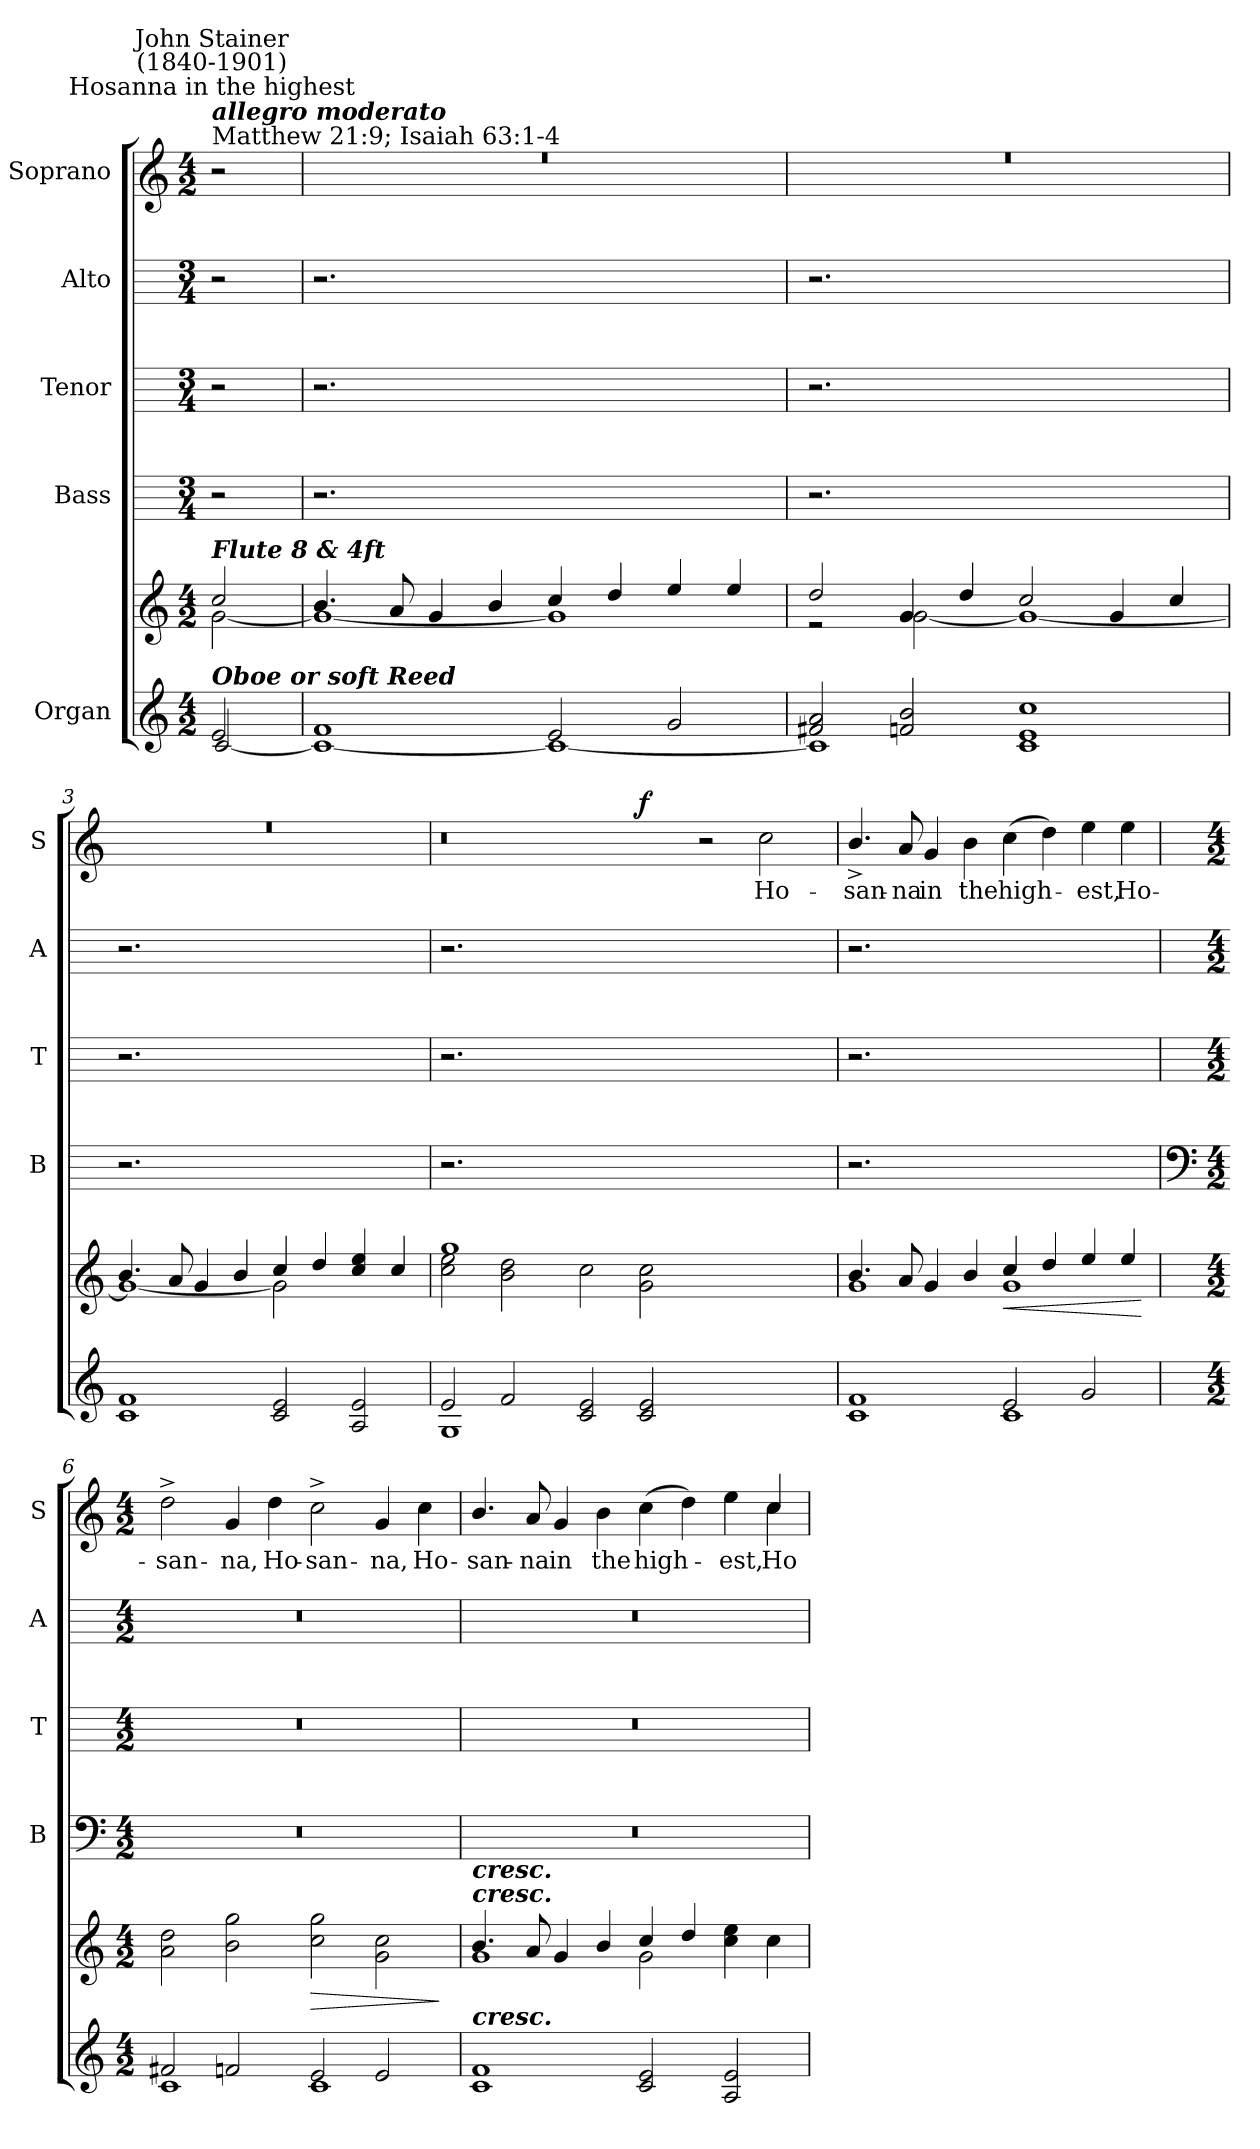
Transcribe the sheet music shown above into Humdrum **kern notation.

**kern	**kern	**dynam	**kern	**kern	**kern	**kern	**text	**dynam
*part5	*part5	*part5	*part4	*part3	*part2	*part1	*part1	*part1
*staff6	*staff5	*staff5/6	*staff4	*staff3	*staff2	*staff1	*staff1	*staff1
*I"Organ	*	*	*I"Bass	*I"Tenor	*I"Alto	*I"Soprano	*	*
*	*	*	*I'B	*I'T	*I'A	*I'S	*	*
*clefG2	*clefG2	*	*	*	*	*clefG2	*	*
*k[]	*k[]	*	*	*	*	*k[]	*	*
*C:	*C:	*	*	*	*	*C:	*	*
*M4/2	*M4/2	*	*M3/4	*M3/4	*M3/4	*M4/2	*	*
=	=	=	=	=	=	=	=	=
*^	*^	*	*	*	*	*^	*	*
!	!	!	!	!	!	!	!	!LO:TX:a:t=Matthew 21&colon;9; Isaiah 63&colon;1-4	!	!	!
!	!	!	!	!	!	!	!	!LO:TX:a:Bi:t=allegro moderato	!	!	!
!	!	!	!	!	!	!	!	!LO:TX:a:cj:t=Hosanna in  the highest	!	!	!
!	!	!	!	!	!	!	!	!LO:TX:a:cj:t=John Stainer\n(1840-1901)	!	!	!
!	!	!LO:TX:a:Bi:t=Flute 8 & 4ft	!	!	!	!	!	!	!	!	!
!LO:TX:a:Bi:t=Oboe or soft Reed	!	!	!	!	!	!	!	!	!	!	!
2e/	[2c/	2cc/	[2g\	.	2r	2r	2r	2r	2ryy	.	.
=1	=1	=1	=1	=1	=1	=1	=1	=1	=1	=1	=1
1f/	1c\_	4.b/	1g\_	.	2.r	2.r	2.r	0r	0ryy	.	.
.	.	8a/	.	.	.	.	.	.	.	.	.
.	.	4g/	.	.	.	.	.	.	.	.	.
.	.	4b/	.	.	1ryy	1ryy	1ryy	.	.	.	.
2e/	1c\_	4cc/	1g\]	.	.	.	.	.	.	.	.
.	.	4dd/	.	.	.	.	.	.	.	.	.
2g/	.	4ee/	.	.	.	.	.	.	.	.	.
.	.	4ee/	.	.	4ryy	4ryy	4ryy	.	.	.	.
=2	=2	=2	=2	=2	=2	=2	=2	=2	=2	=2	=2
2f#X/ 2a/	1c\]	2dd/	2r	.	2.r	2.r	2.r	0r	0ryy	.	.
2fn/ 2b/	.	4g/	[2g\	.	.	.	.	.	.	.	.
.	.	4dd/	.	.	1ryy	1ryy	1ryy	.	.	.	.
1cc/	1c\ 1e\	2cc/	1g\_	.	.	.	.	.	.	.	.
.	.	4g/	.	.	.	.	.	.	.	.	.
.	.	4cc/	.	.	4ryy	4ryy	4ryy	.	.	.	.
=3	=3	=3	=3	=3	=3	=3	=3	=3	=3	=3	=3
0ryy	1c\ 1f\	4.b/	1g\_	.	2.r	2.r	2.r	0r	0ryy	.	.
.	.	8a/	.	.	.	.	.	.	.	.	.
.	.	4g/	.	.	.	.	.	.	.	.	.
.	.	4b/	.	.	1ryy	1ryy	1ryy	.	.	.	.
.	2c/ 2e/	4cc/	2g\]	.	.	.	.	.	.	.	.
.	.	4dd/	.	.	.	.	.	.	.	.	.
.	2A/ 2e/	4cc/ 4ee/	2ryy	.	.	.	.	.	.	.	.
.	.	4cc/	.	.	4ryy	4ryy	4ryy	.	.	.	.
=4	=4	=4	=4	=4	=4	=4	=4	=4	=4	=4	=4
*	*	*	*	*	*	*	*	*	*^	*	*
2e/	1G\	1gg/	2cc\ 2ee\	.	2.r	2.r	2.r	0r	0ryy	1.ryy	.	.
2f/	.	.	2b\ 2dd\	.	.	.	.	.	.	.	.	.
.	.	.	.	.	0ryy	0ryy	0ryy	.	.	.	.	.
2c/ 2e/	1ryy	1ryy	2cc\	.	.	.	.	.	.	.	.	.
!	!	!	!	!	!	!	!	!	!	!	!	!LO:DY:b
2c/ 2e/	.	.	2g\ 2cc\	.	.	.	.	.	.	1.ryy	.	f
1ryy	1ryy	1ryy	1ryy	.	.	.	.	2r	1ryy	.	.	.
!	!	!	!	!	!	!	!	!	!	!	!LO:LY:b	!
.	.	.	.	.	.	.	.	2cc	.	.	Ho-	.
.	.	.	.	.	4ryy	4ryy	4ryy	.	.	.	.	.
=5	=5	=5	=5	=5	=5	=5	=5	=5	=5	=5	=5	=5
!	!	!	!	!	!	!	!	!	!	!	!LO:LY:b	!
*	*	*	*	*	*	*	*	*	*v	*v	*	*
1c/ 1f/	1ryy	4.b/	1g\	.	2.r	2.r	2.r	4.b^/	0ryy	-san-	.
!	!	!	!	!	!	!	!	!	!	!LO:LY:b	!
.	.	8a/	.	.	.	.	.	8a	.	-na	.
!	!	!	!	!	!	!	!	!	!	!LO:LY:b	!
.	.	4g/	.	.	.	.	.	4g	.	in	.
!	!	!	!	!	!	!	!	!	!	!LO:LY:b	!
.	.	4b/	.	.	1ryy	1ryy	1ryy	4b	.	the	.
!	!	!	!	!LO:HP:b	!	!	!	!	!	!LO:LY:b	!
2e/	1c\	4cc/	1g\	<	.	.	.	(>4cc	.	high-	.
.	.	4dd/	.	.	.	.	.	4dd)	.	.	.
!	!	!	!	!	!	!	!	!	!	!LO:LY:b	!
2g/	.	4ee/	.	.	.	.	.	4ee	.	est,	.
!	!	!	!	!	!	!	!	!	!	!LO:LY:b	!
.	.	4ee/	.	.	4ryy	4ryy	4ryy	4ee	.	Ho-	.
*v	*v	*	*	*	*	*	*	*v	*v	*	*
*	*v	*v	*	*	*	*	*	*	*
.	.	[	.	.	.	.	.	.
!!LO:LB:g=z
=6	=6	=6	=6	=6	=6	=6	=6	=6
*	*	*	*clefF4	*	*	*	*	*
*	*	*	*k[]	*	*	*	*	*
*	*	*	*C:	*	*	*	*	*
*M4/2	*M4/2	*	*M4/2	*M4/2	*M4/2	*M4/2	*	*
*^	*^	*	*	*	*	*	*	*
!	!	!	!	!	!	!	!	!	!LO:LY:b	!
*	*	*	*	*	*	*	*	*^	*	*
2f#X	1c\	0ryy	2a\ 2dd\	.	0r	0r	0r	2dd^	0ryy	-san-	.
!	!	!	!	!	!	!	!	!	!	!LO:LY:b	!
2fn	.	.	2b\ 2gg\	.	.	.	.	4g	.	-na,	.
!	!	!	!	!	!	!	!	!	!	!LO:LY:b	!
.	.	.	.	.	.	.	.	4dd	.	Ho-	.
!	!	!	!	!LO:HP:b	!	!	!	!	!	!LO:LY:b	!
2e	1c\	.	2cc\ 2gg\	>	.	.	.	2cc^	.	-san-	.
!	!	!	!	!	!	!	!	!	!	!LO:LY:b	!
2e	.	.	2g\ 2cc\	.	.	.	.	4g	.	-na,	.
!	!	!	!	!	!	!	!	!	!	!LO:LY:b	!
.	.	.	.	.	.	.	.	4cc	.	Ho-	.
*v	*v	*	*	*	*	*	*	*v	*v	*	*
*	*v	*v	*	*	*	*	*	*	*
.	.	]	.	.	.	.	.	.
=7	=7	=7	=7	=7	=7	=7	=7	=7
*^	*^	*	*	*	*	*	*	*
!	!	!	!	!	!	!	!	!LO:TX:a:Bi:t=cresc.	!	!
!	!	!LO:TX:a:Bi:t=cresc.	!	!	!	!	!	!	!	!
!	!	!LO:TX:a:Bi:t=cresc.	!	!	!	!	!	!	!	!
!LO:TX:a:Bi:t=cresc.	!	!	!	!	!	!	!	!	!	!
!	!	!	!	!	!	!	!	!	!LO:LY:b	!
*	*	*	*	*	*	*	*	*^	*	*
1c 1f	0ryy	4.b/	1g\	.	0r	0r	0r	4.b/	1..ryy	-san-	.
!	!	!	!	!	!	!	!	!	!	!LO:LY:b	!
.	.	8a/	.	.	.	.	.	8a	.	-na	.
!	!	!	!	!	!	!	!	!	!	!LO:LY:b	!
.	.	4g/	.	.	.	.	.	4g	.	in	.
!	!	!	!	!	!	!	!	!	!	!LO:LY:b	!
.	.	4b/	.	.	.	.	.	4b	.	the	.
!	!	!	!	!	!	!	!	!	!	!LO:LY:b	!
2c 2e	.	4cc/	2g\	.	.	.	.	(>4cc	.	high-	.
.	.	4dd/	.	.	.	.	.	4dd)	.	.	.
!	!	!	!	!	!	!	!	!	!	!LO:LY:b	!
2A 2e	.	2ryy	4cc\ 4ee\	.	.	.	.	4ee	.	est,	.
!	!	!	!	!	!	!	!	!	!	!LO:LY:b	!
.	.	.	4cc\	.	.	.	.	4cc	4cc\	Ho-	.
*v	*v	*	*	*	*	*	*	*v	*v	*	*
*	*v	*v	*	*	*	*	*	*	*
=	=	=	=	=	=	=	=	=
*-	*-	*-	*-	*-	*-	*-	*-	*-
